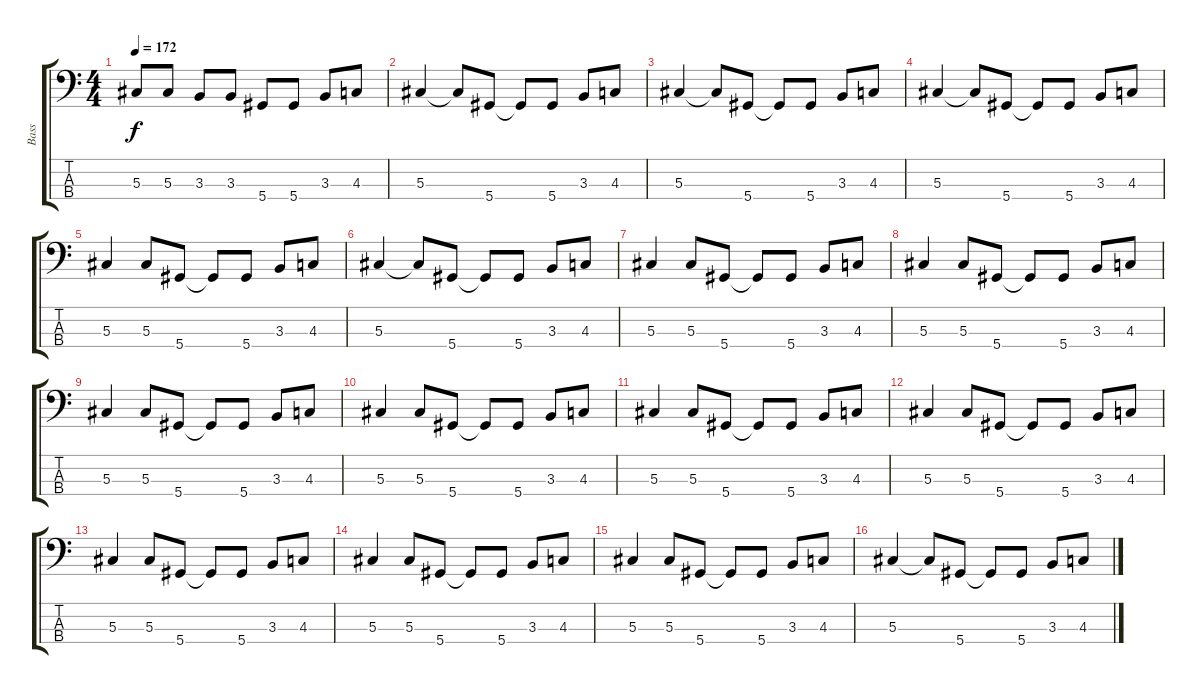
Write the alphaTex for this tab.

\track ("Bass" "Bass") {instrument electricbassfinger}
\staff {score tabs}
\tuning (Gb2 Db2 Ab1 Eb1) {hide}
\ts (4 4)
\tempo 172
\clef f4
\ks c
5.3.8{dy f} 5.3.8 3.3.8 3.3.8 5.4.8 5.4.8 3.3.8 4.3.8 |
5.3.4 5.3{t}.8 5.4.8 5.4{t}.8 5.4.8 3.3.8 4.3.8 |
5.3.4 5.3{t}.8 5.4.8 5.4{t}.8 5.4.8 3.3.8 4.3.8 |
5.3.4 5.3{t}.8 5.4.8 5.4{t}.8 5.4.8 3.3.8 4.3.8 |
5.3.4 5.3.8 5.4.8 5.4{t}.8 5.4.8 3.3.8 4.3.8 |
5.3.4 5.3{t}.8 5.4.8 5.4{t}.8 5.4.8 3.3.8 4.3.8 |
5.3.4 5.3.8 5.4.8 5.4{t}.8 5.4.8 3.3.8 4.3.8 |
5.3.4 5.3.8 5.4.8 5.4{t}.8 5.4.8 3.3.8 4.3.8 |
5.3.4 5.3.8 5.4.8 5.4{t}.8 5.4.8 3.3.8 4.3.8 |
5.3.4 5.3.8 5.4.8 5.4{t}.8 5.4.8 3.3.8 4.3.8 |
5.3.4 5.3.8 5.4.8 5.4{t}.8 5.4.8 3.3.8 4.3.8 |
5.3.4 5.3.8 5.4.8 5.4{t}.8 5.4.8 3.3.8 4.3.8 |
5.3.4 5.3.8 5.4.8 5.4{t}.8 5.4.8 3.3.8 4.3.8 |
5.3.4 5.3.8 5.4.8 5.4{t}.8 5.4.8 3.3.8 4.3.8 |
5.3.4 5.3.8 5.4.8 5.4{t}.8 5.4.8 3.3.8 4.3.8 |
5.3.4 5.3{t}.8 5.4.8 5.4{t}.8 5.4.8 3.3.8 4.3.8
